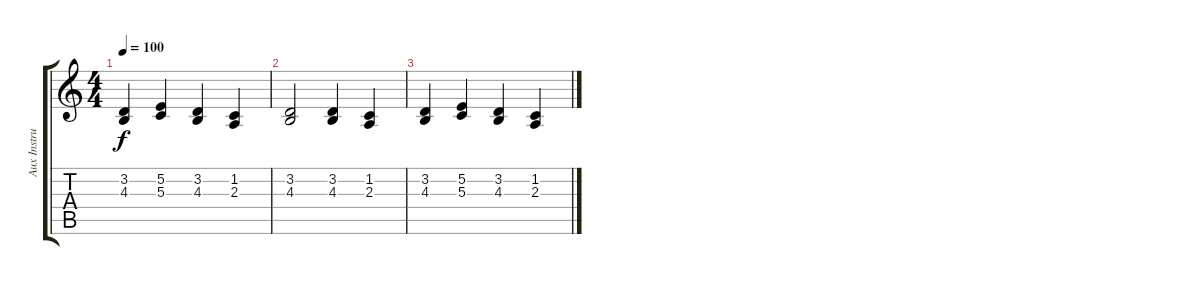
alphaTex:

\track ("Aux Instruments" "Aux Instru") {instrument lead2sawtooth}
\staff {score tabs}
\tuning (E4 B3 G3 D3 A2 D2) {hide}
\ts (4 4)
\tempo 100
\clef g2
\ks aminor
(3.2 4.3).4{dy f} (5.2 5.3).4 (3.2 4.3).4 (1.2 2.3).4 |
(3.2 4.3).2 (3.2 4.3).4 (1.2 2.3).4 |
(3.2 4.3).4 (5.2 5.3).4 (3.2 4.3).4 (1.2 2.3).4
